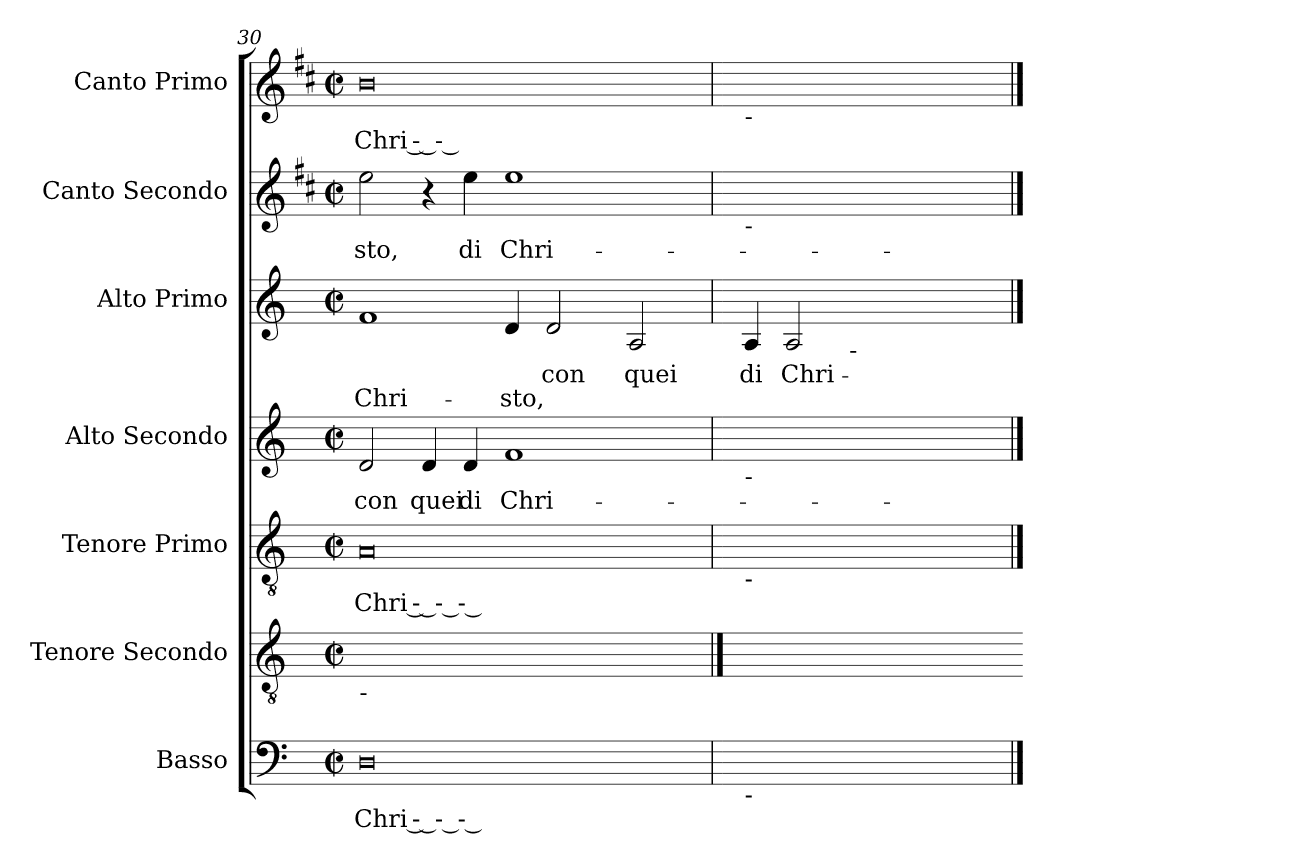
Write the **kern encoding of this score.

**kern	**text	**kern	**text	**kern	**text	**kern	**text	**kern	**text	**text	**kern	**text	**kern	**text
*part7	*part7	*part6	*part6	*part5	*part5	*part4	*part4	*part3	*part3	*part3	*part2	*part2	*part1	*part1
*staff7	*staff7	*staff6	*staff6	*staff5	*staff5	*staff4	*staff4	*staff3	*staff3	*staff3	*staff2	*staff2	*staff1	*staff1
*I"Basso	*	*I"Tenore Secondo	*	*I"Tenore Primo	*	*I"Alto Secondo	*	*I"Alto Primo	*	*	*I"Canto Secondo	*	*I"Canto Primo	*
*clefF4	*	*clefGv2	*	*clefGv2	*	*clefG2	*	*clefG2	*	*	*clefG2	*	*clefG2	*
*	*	*	*	*	*	*	*	*	*	*	*ITrd1c2	*	*ITrd1c2	*
*k[]	*	*k[]	*	*k[]	*	*k[]	*	*k[]	*	*	*k[]	*	*k[]	*
*C:	*	*C:	*	*C:	*	*C:	*	*C:	*	*	*C:	*	*C:	*
*M4/2	*	*M4/2	*	*M4/2	*	*M4/2	*	*M4/2	*	*	*M4/2	*	*M4/2	*
*met(c|)	*	*met(c|)	*	*met(c|)	*	*met(c|)	*	*met(c|)	*	*	*met(c|)	*	*met(c|)	*
=30	=30	=30	=30	=30	=30	=30	=30	=30	=30	=30	=30	=30	=30	=30
!	!	!LO:TX:b:t=-	!	!	!	!	!	!	!	!	!	!	!	!
!	!LO:LY:b	!	!LO:LY:b	!	!LO:LY:b	!	!LO:LY:b	!	!	!LO:LY:b	!	!LO:LY:b	!	!LO:LY:b
0D	Chri - - - - -	[1.Eyy	-sto.	0A	Chri - - - - -	2d	con	1f	.	Chri-	2dd	-sto,	0a	Chri - - - -
!	!	!	!	!	!	!	!LO:LY:b	!	!	!	!	!	!	!
.	.	.	.	.	.	4d	quei	.	.	.	4r	.	.	.
!	!	!	!	!	!	!	!LO:LY:b	!	!	!	!	!LO:LY:b	!	!
.	.	.	.	.	.	4d	di	.	.	.	4dd	di	.	.
!	!	!	!	!	!	!	!LO:LY:b	!	!	!LO:LY:b	!	!LO:LY:b	!	!
.	.	.	.	.	.	1f	Chri-	4d	.	-sto,	1dd	Chri-	.	.
!	!	!	!	!	!	!	!	!	!LO:LY:b	!	!	!	!	!
.	.	.	.	.	.	.	.	2d	con	.	.	.	.	.
.	.	2Eyy]	.	.	.	.	.	.	.	.	.	.	.	.
!	!	!	!	!	!	!	!	!	!LO:LY:b	!	!	!	!	!
.	.	.	.	.	.	.	.	2A	quei	.	.	.	.	.
4ryy	.	4ryy	.	4ryy	.	4ryy	.	.	.	.	4ryy	.	4ryy	.
=31	=31	==31	=31	=31	=31	=31	=31	=31	=31	=31	=31	=31	=31	=31
!	!	!	!	!	!	!	!	!	!	!	!	!	!LO:TX:b:t=-	!
!	!	!	!	!	!	!	!	!	!	!	!LO:TX:b:t=-	!	!	!
!	!	!	!	!	!	!LO:TX:b:t=-	!	!	!	!	!	!	!	!
!	!	!	!	!LO:TX:b:t=-	!	!	!	!	!	!	!	!	!	!
!LO:TX:b:t=-	!	!	!	!	!	!	!	!	!	!	!	!	!	!
!	!LO:LY:b	!	!	!	!LO:LY:b	!	!LO:LY:b	!	!LO:LY:b	!	!	!LO:LY:b	!	!LO:LY:b
[1.AAyy	sto.	0ryy	.	[1.Ayy	sto.	[1.eyy	-sto.	4A	di	.	[1.cc#Xyy	-sto.	[1.ayy	sto.
!	!	!	!	!	!	!	!	!	!LO:LY:b	!	!	!	!	!
.	.	.	.	.	.	.	.	2A	Chri-	.	.	.	.	.
!	!	!	!	!	!	!	!	!LO:TX:b:t=-	!	!	!	!	!	!
!	!	!	!	!	!	!	!	!	!LO:LY:b	!	!	!	!	!
.	.	.	.	.	.	.	.	1c#Xyy	-sto.	.	.	.	.	.
2AAyy]	.	.	.	2Ayy]	.	2eyy]	.	.	.	.	2cc#yy]	.	2ayy]	.
.	.	.	.	.	.	.	.	4ryy	.	.	.	.	.	.
==	==	=	==	==	==	==	==	==	==	==	==	==	==	==
*-	*-	*-	*-	*-	*-	*-	*-	*-	*-	*-	*-	*-	*-	*-
